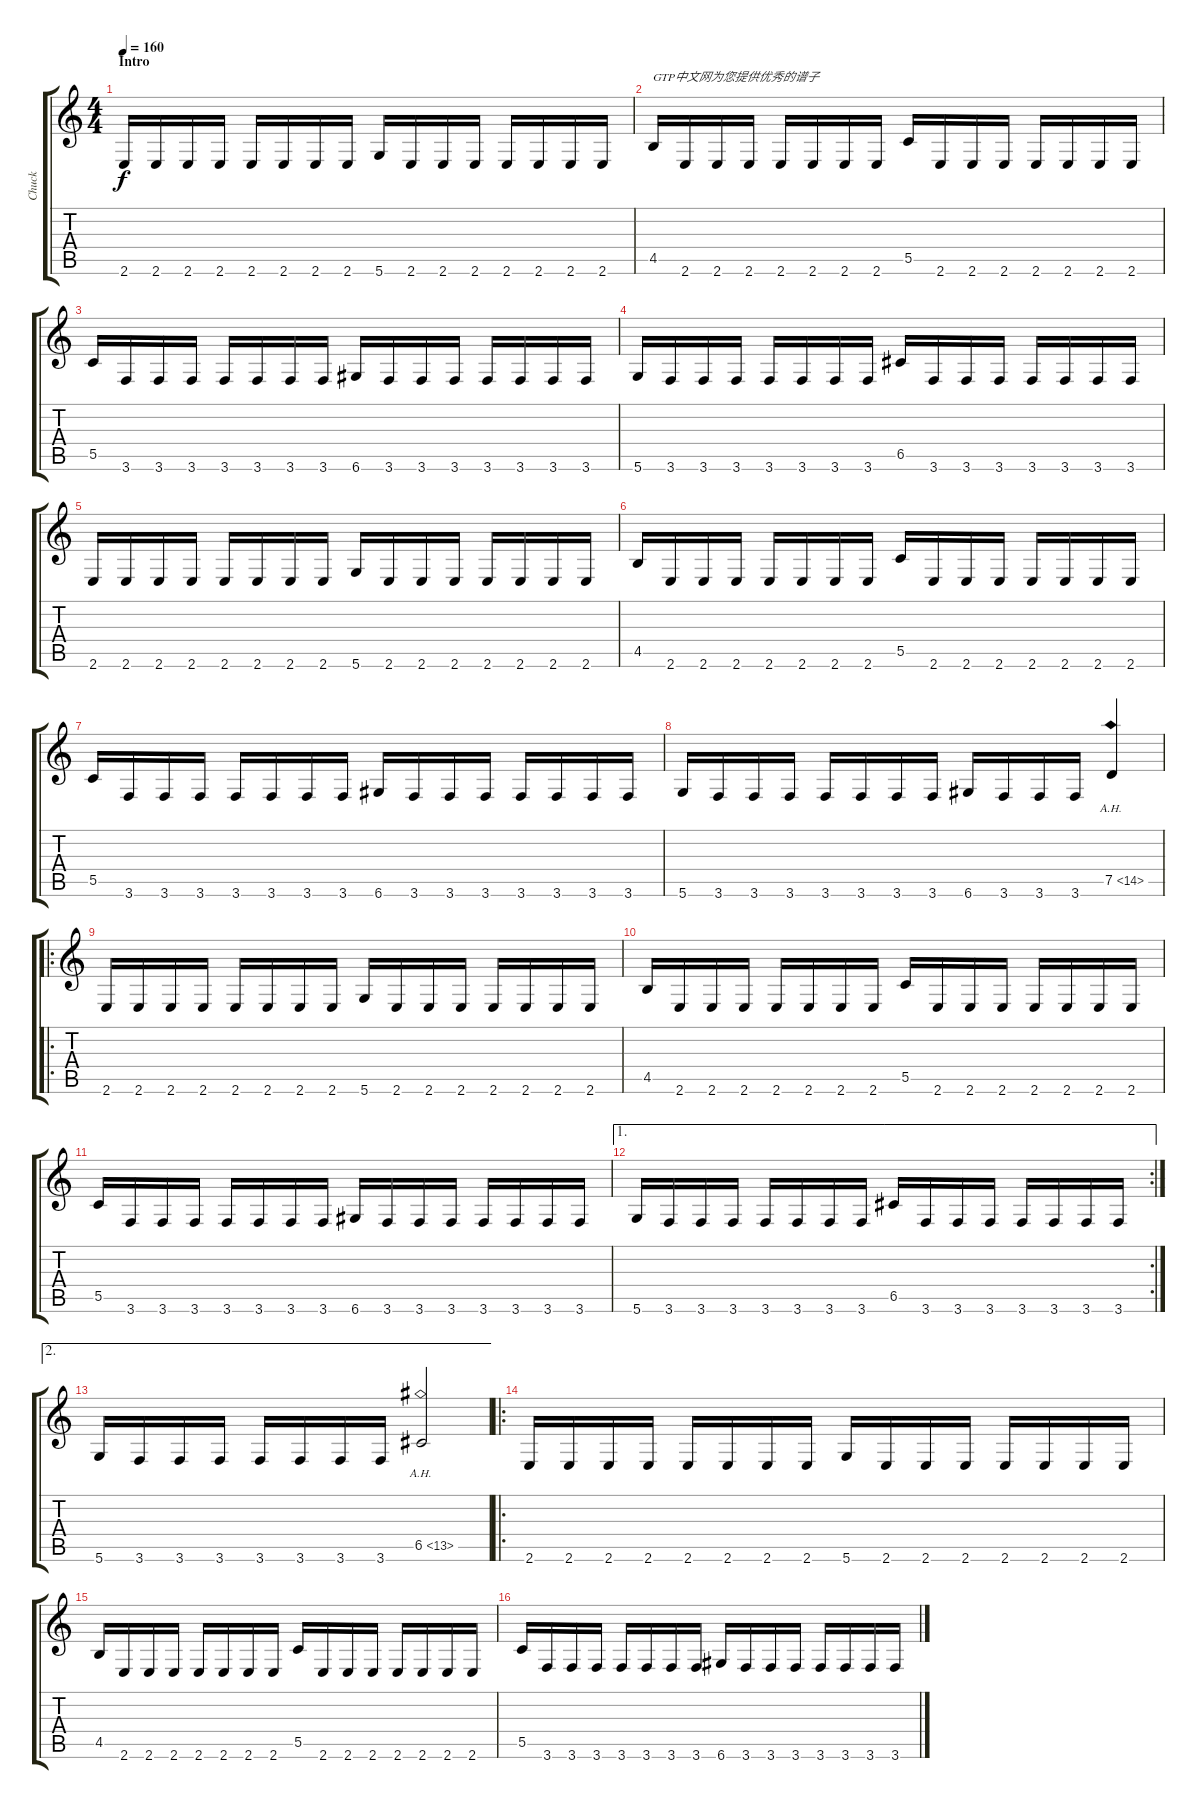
\track ("Chuck" "Chuck") {instrument distortionguitar}
\staff {score tabs}
\tuning (D4 A3 F3 C3 G2 D2) {hide}
\ts (4 4)
\section ("" "Intro")
\tempo 160
\clef g2
\ks c
2.6.16{dy f instrument distortionguitar} 2.6.16 2.6.16 2.6.16 2.6.16 2.6.16 2.6.16 2.6.16 5.6.16 2.6.16 2.6.16 2.6.16 2.6.16 2.6.16 2.6.16 2.6.16 |
4.5.16{txt "GTP中文网为您提供优秀的谱子"} 2.6.16 2.6.16 2.6.16 2.6.16 2.6.16 2.6.16 2.6.16 5.5.16 2.6.16 2.6.16 2.6.16 2.6.16 2.6.16 2.6.16 2.6.16 |
5.5.16 3.6.16 3.6.16 3.6.16 3.6.16 3.6.16 3.6.16 3.6.16 6.6.16 3.6.16 3.6.16 3.6.16 3.6.16 3.6.16 3.6.16 3.6.16 |
5.6.16 3.6.16 3.6.16 3.6.16 3.6.16 3.6.16 3.6.16 3.6.16 6.5.16 3.6.16 3.6.16 3.6.16 3.6.16 3.6.16 3.6.16 3.6.16 |
2.6.16 2.6.16 2.6.16 2.6.16 2.6.16 2.6.16 2.6.16 2.6.16 5.6.16 2.6.16 2.6.16 2.6.16 2.6.16 2.6.16 2.6.16 2.6.16 |
4.5.16 2.6.16 2.6.16 2.6.16 2.6.16 2.6.16 2.6.16 2.6.16 5.5.16 2.6.16 2.6.16 2.6.16 2.6.16 2.6.16 2.6.16 2.6.16 |
5.5.16 3.6.16 3.6.16 3.6.16 3.6.16 3.6.16 3.6.16 3.6.16 6.6.16 3.6.16 3.6.16 3.6.16 3.6.16 3.6.16 3.6.16 3.6.16 |
5.6.16 3.6.16 3.6.16 3.6.16 3.6.16 3.6.16 3.6.16 3.6.16 6.6.16 3.6.16 3.6.16 3.6.16 7.5{ah 7}.4 |
\ro
2.6.16 2.6.16 2.6.16 2.6.16 2.6.16 2.6.16 2.6.16 2.6.16 5.6.16 2.6.16 2.6.16 2.6.16 2.6.16 2.6.16 2.6.16 2.6.16 |
4.5.16 2.6.16 2.6.16 2.6.16 2.6.16 2.6.16 2.6.16 2.6.16 5.5.16 2.6.16 2.6.16 2.6.16 2.6.16 2.6.16 2.6.16 2.6.16 |
5.5.16 3.6.16 3.6.16 3.6.16 3.6.16 3.6.16 3.6.16 3.6.16 6.6.16 3.6.16 3.6.16 3.6.16 3.6.16 3.6.16 3.6.16 3.6.16 |
\ae 1
\rc 2
5.6.16 3.6.16 3.6.16 3.6.16 3.6.16 3.6.16 3.6.16 3.6.16 6.5.16 3.6.16 3.6.16 3.6.16 3.6.16 3.6.16 3.6.16 3.6.16 |
\ae 2
5.6.16 3.6.16 3.6.16 3.6.16 3.6.16 3.6.16 3.6.16 3.6.16 6.5{ah 7}.2 |
\ro
2.6.16 2.6.16 2.6.16 2.6.16 2.6.16 2.6.16 2.6.16 2.6.16 5.6.16 2.6.16 2.6.16 2.6.16 2.6.16 2.6.16 2.6.16 2.6.16 |
4.5.16 2.6.16 2.6.16 2.6.16 2.6.16 2.6.16 2.6.16 2.6.16 5.5.16 2.6.16 2.6.16 2.6.16 2.6.16 2.6.16 2.6.16 2.6.16 |
5.5.16 3.6.16 3.6.16 3.6.16 3.6.16 3.6.16 3.6.16 3.6.16 6.6.16 3.6.16 3.6.16 3.6.16 3.6.16 3.6.16 3.6.16 3.6.16
